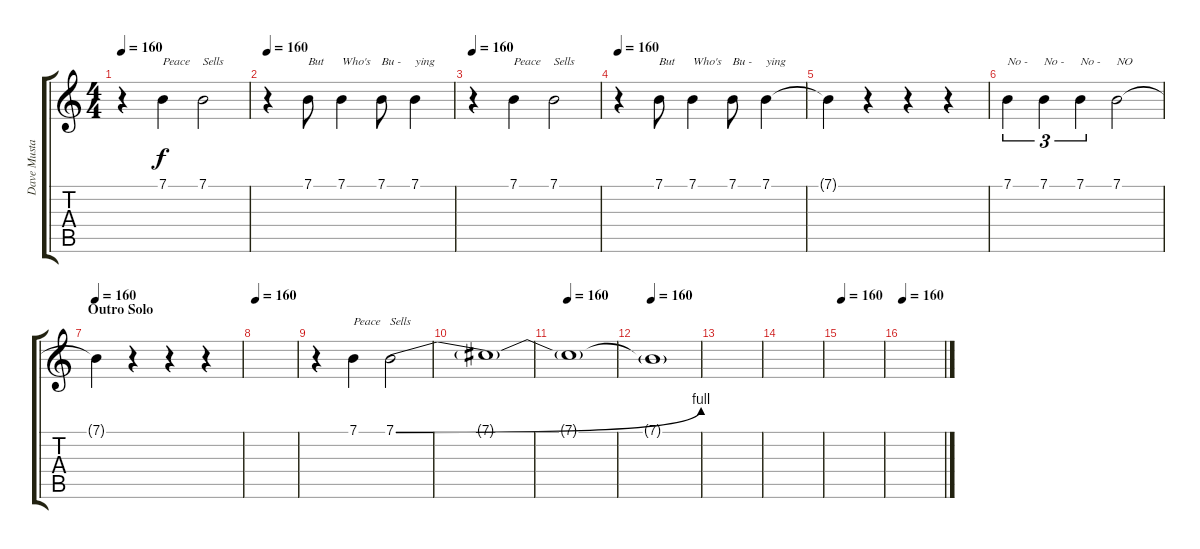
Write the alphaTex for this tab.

\track ("Dave Mustaine (Vocal)" "Dave Musta") {instrument lead1square}
\staff {score tabs}
\tuning (E4 B3 G3 D3 A2 E2) {hide}
\ts (4 4)
\tempo 160
\clef g2
\ks c
r.4{dy f} 7.1.4{txt "Peace"} 7.1.2{txt "Sells"} |
\tempo 160
r.4 7.1.8{txt "But"} 7.1.4{txt "Who's"} 7.1.8{txt "Bu -"} 7.1.4{txt "ying"} |
\tempo 160
r.4 7.1.4{txt "Peace"} 7.1.2{txt "Sells"} |
\tempo 160
r.4 7.1.8{txt "But"} 7.1.4{txt "Who's"} 7.1.8{txt "Bu -"} 7.1.4{txt "ying"} |
7.1{t}.4 r.4 r.4 r.4 |
7.1.4{tu (3 2) txt "No -"} 7.1.4{tu (3 2) txt "No -"} 7.1.4{tu (3 2) txt "No -"} 7.1.2{txt "NO"} |
\section ("" "Outro Solo")
\tempo 160
7.1{t}.4 r.4 r.4 r.4 |
\tempo 160
|
r.4 7.1.4{txt "Peace"} 7.1{be (bend 0 0 60 4)}.2{txt "Sells"} |
7.1{t}.1 |
\tempo 160
7.1{t}.1 |
\tempo 160
7.1{t}.1 |
|
|
\tempo 160
|
\tempo 160
